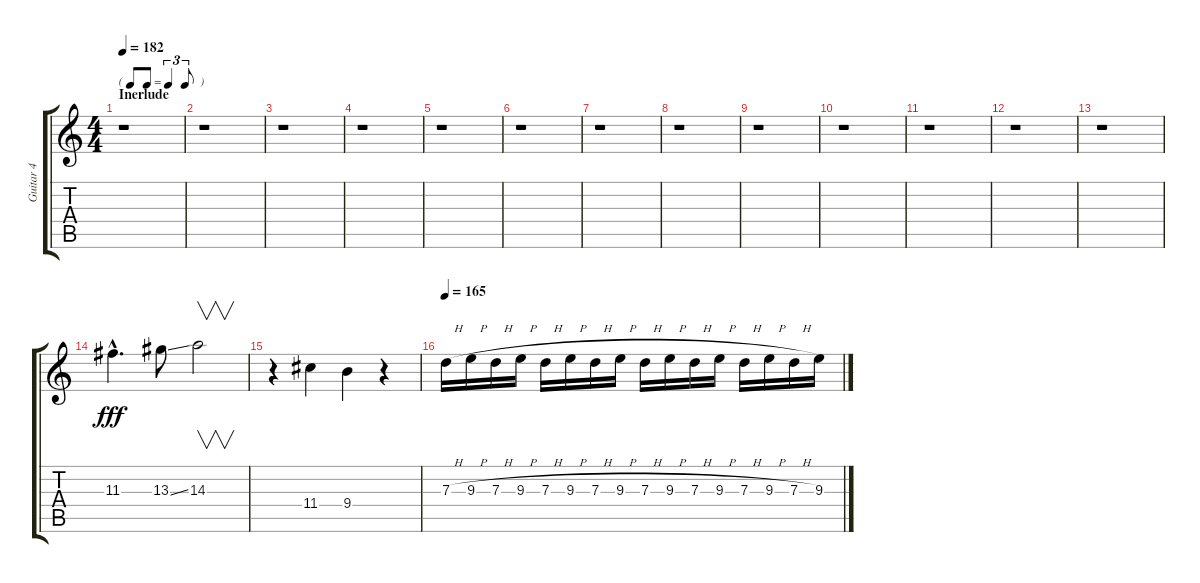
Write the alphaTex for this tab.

\track ("Guitar 4" "Guitar 4") {instrument distortionguitar}
\staff {score tabs}
\tuning (E4 B3 G3 D3 A2 E2) {hide}
\ts (4 4)
\tf triplet8th
\section ("" "Inerlude")
\tempo 182
\clef g2
\ks c
r.1{dy fff} |
r.1 |
r.1 |
r.1 |
r.1 |
r.1 |
r.1 |
r.1 |
r.1 |
r.1 |
r.1 |
r.1 |
r.1 |
11.3{hac}.4{d} 13.3{ss}.8 14.3.2{v} |
r.4 11.4.4 9.4.4 r.4 |
\tempo 165
7.3{h}.16{volume 16} 9.3{h}.16 7.3{h}.16 9.3{h}.16 7.3{h}.16 9.3{h}.16 7.3{h}.16 9.3{h}.16 7.3{h}.16 9.3{h}.16 7.3{h}.16 9.3{h}.16 7.3{h}.16 9.3{h}.16 7.3{h}.16 9.3{h}.16
